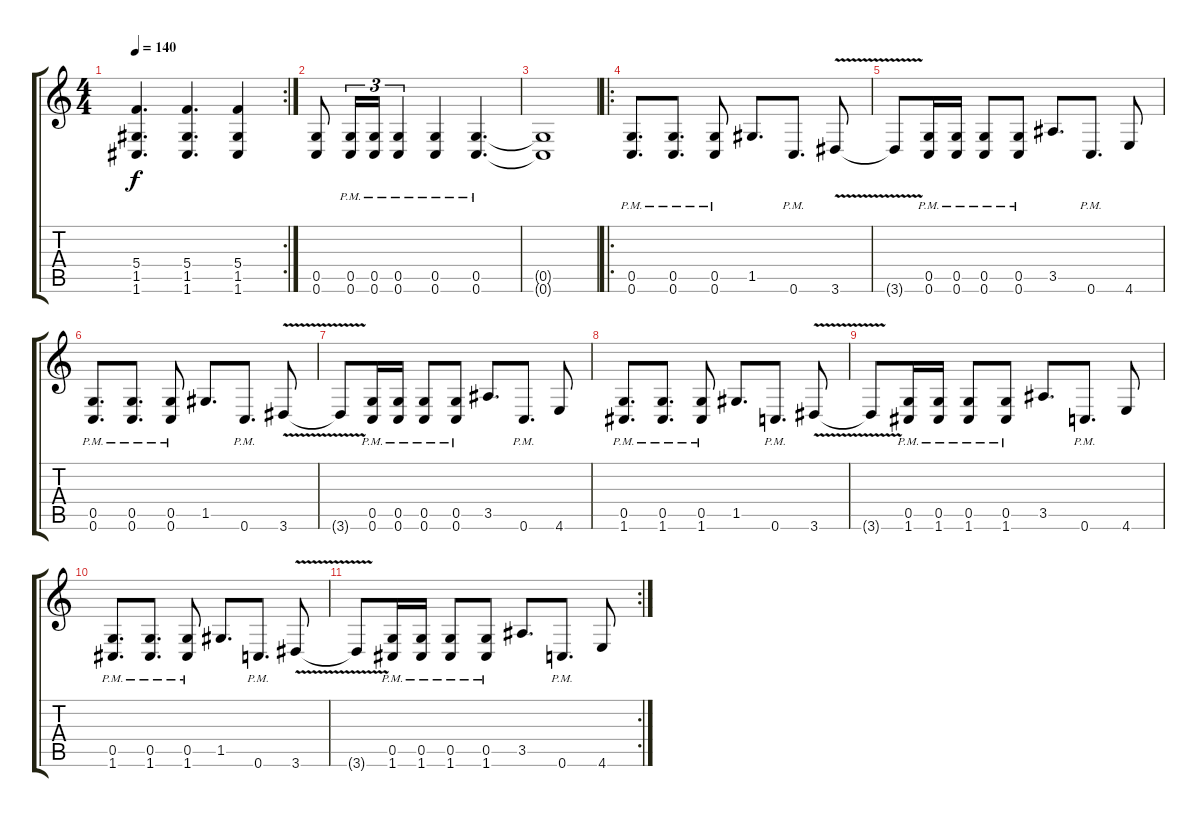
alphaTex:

\track "" {instrument distortionguitar}
\staff {score tabs}
\tuning (D4 A3 F3 C3 G2 C2) {hide}
\rc 2
\ts (4 4)
\tempo 140
\clef g2
\ks c
(5.4 1.5 1.6).4{d dy f} (5.4 1.5 1.6).4{d} (5.4 1.5 1.6).4 |
(0.5 0.6).8 (0.5{pm} 0.6{pm}).16{tu (3 2)} (0.5{pm} 0.6{pm}).16{tu (3 2)} (0.5{pm} 0.6{pm}).4{tu (3 2)} (0.5{pm} 0.6{pm}).4 (0.5{pm} 0.6{pm}).4{d} |
(0.5{t} 0.6{t}).1 |
\ro
(0.5{pm} 0.6{pm}).8{d} (0.5{pm} 0.6{pm}).8{d} (0.5{pm} 0.6{pm}).8 1.5.8{d} 0.6{pm}.8{d} 3.6{v}.8 |
3.6{t}.8 (0.5{pm} 0.6{pm}).16 (0.5{pm} 0.6{pm}).16 (0.5{pm} 0.6{pm}).8 (0.5{pm} 0.6{pm}).8 3.5.8{d} 0.6{pm}.8{d} 4.6.8 |
(0.5{pm} 0.6{pm}).8{d} (0.5{pm} 0.6{pm}).8{d} (0.5{pm} 0.6{pm}).8 1.5.8{d} 0.6{pm}.8{d} 3.6{v}.8 |
3.6{t}.8 (0.5{pm} 0.6{pm}).16 (0.5{pm} 0.6{pm}).16 (0.5{pm} 0.6{pm}).8 (0.5{pm} 0.6{pm}).8 3.5.8{d} 0.6{pm}.8{d} 4.6.8 |
(0.5{pm} 1.6{pm}).8{d} (0.5{pm} 1.6{pm}).8{d} (0.5{pm} 1.6{pm}).8 1.5.8{d} 0.6{pm}.8{d} 3.6{v}.8 |
3.6{t}.8 (0.5{pm} 1.6{pm}).16 (0.5{pm} 1.6{pm}).16 (0.5{pm} 1.6{pm}).8 (0.5{pm} 1.6{pm}).8 3.5.8{d} 0.6{pm}.8{d} 4.6.8 |
(0.5{pm} 1.6{pm}).8{d} (0.5{pm} 1.6{pm}).8{d} (0.5{pm} 1.6{pm}).8 1.5.8{d} 0.6{pm}.8{d} 3.6{v}.8 |
\rc 2
3.6{t}.8 (0.5{pm} 1.6{pm}).16 (0.5{pm} 1.6{pm}).16 (0.5{pm} 1.6{pm}).8 (0.5{pm} 1.6{pm}).8 3.5.8{d} 0.6{pm}.8{d} 4.6.8
